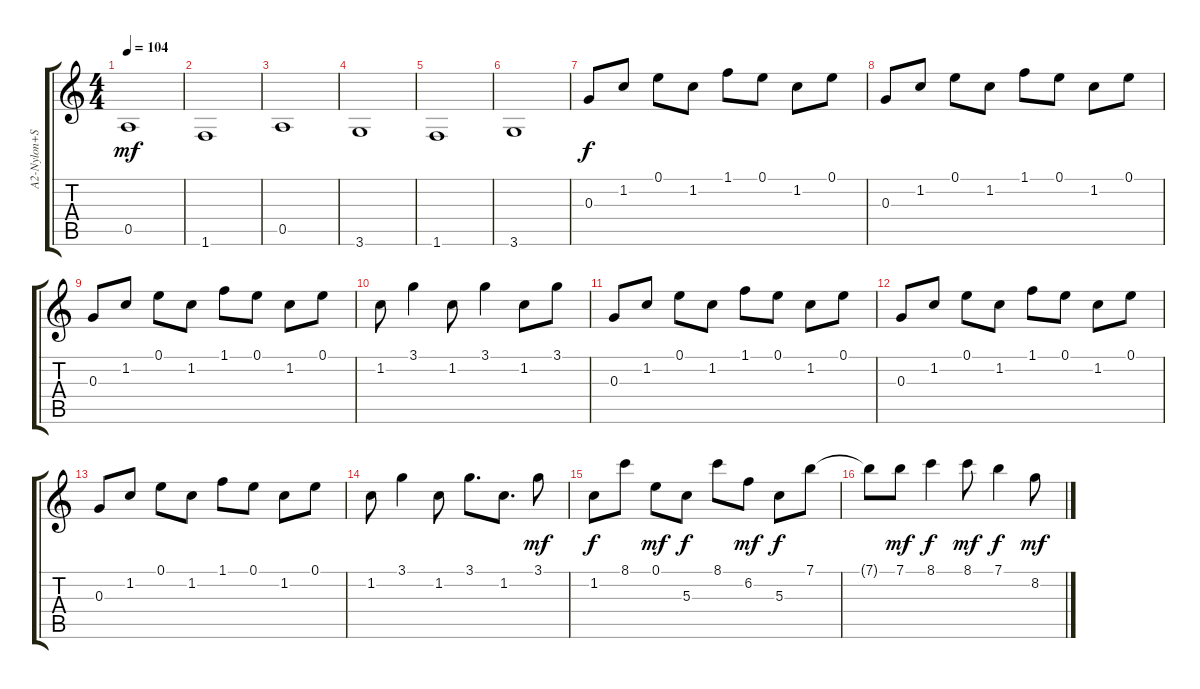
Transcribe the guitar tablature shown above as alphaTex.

\track ("A2-Nylon+Steel " "A2-Nylon+S") {instrument acousticguitarsteel}
\staff {score tabs}
\tuning (E4 B3 G3 D3 A2 E2) {hide}
\ts (4 4)
\tempo 104
\clef g2
\ks c
0.5.1{dy mf} |
1.6.1 |
0.5.1 |
3.6.1 |
1.6.1 |
3.6.1 |
0.3.8{dy f} 1.2.8 0.1.8 1.2.8 1.1.8 0.1.8 1.2.8 0.1.8 |
0.3.8 1.2.8 0.1.8 1.2.8 1.1.8 0.1.8 1.2.8 0.1.8 |
0.3.8 1.2.8 0.1.8 1.2.8 1.1.8 0.1.8 1.2.8 0.1.8 |
1.2.8 3.1.4 1.2.8 3.1.4 1.2.8 3.1.8 |
0.3.8 1.2.8 0.1.8 1.2.8 1.1.8 0.1.8 1.2.8 0.1.8 |
0.3.8 1.2.8 0.1.8 1.2.8 1.1.8 0.1.8 1.2.8 0.1.8 |
0.3.8 1.2.8 0.1.8 1.2.8 1.1.8 0.1.8 1.2.8 0.1.8 |
1.2.8 3.1.4 1.2.8 3.1.8{d} 1.2.8{d} 3.1.8{dy mf} |
1.2.8{dy f} 8.1.8 0.1.8{dy mf} 5.3.8{dy f} 8.1.8 6.2.8{dy mf} 5.3.8{dy f} 7.1.8 |
7.1{t}.8 7.1.8{dy mf} 8.1.4{dy f} 8.1.8{dy mf} 7.1.4{dy f} 8.2.8{dy mf}
